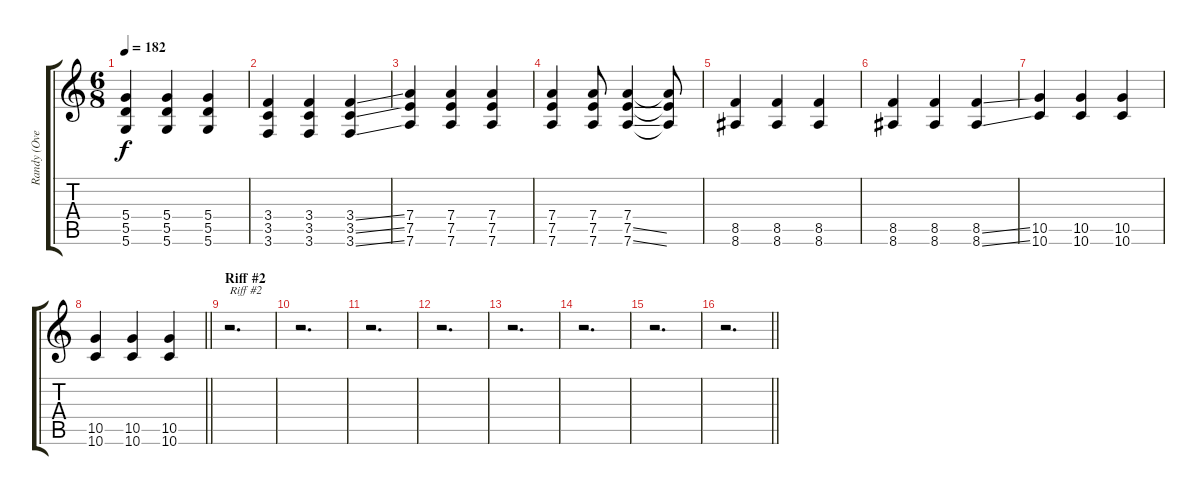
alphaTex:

\track ("Randy (Overdriven Guitar)" "Randy (Ove") {instrument overdrivenguitar}
\staff {score tabs}
\tuning (E4 B3 G3 D3 A2 D2) {hide}
\ts (6 8)
\tempo 182
\clef g2
\ks c
(5.4 5.5 5.6).4{dy f} (5.4 5.5 5.6).4 (5.4 5.5 5.6).4 |
(3.4 3.5 3.6).4 (3.4 3.5 3.6).4 (3.4{ss} 3.5{ss} 3.6{ss}).4 |
(7.4 7.5 7.6).4 (7.4 7.5 7.6).4 (7.4 7.5 7.6).4 |
(7.4 7.5 7.6).4 (7.4 7.5 7.6).8 (7.4 7.5{ss} 7.6{ss}).4 (7.4{t} 7.5{t} 7.6{t}).8 |
(8.5 8.6).4 (8.5 8.6).4 (8.5 8.6).4 |
(8.5 8.6).4 (8.5 8.6).4 (8.5{ss} 8.6{ss}).4 |
(10.5 10.6).4 (10.5 10.6).4 (10.5 10.6).4 |
\barLineRight lightlight
(10.5 10.6).4 (10.5 10.6).4 (10.5 10.6).4 |
\section ("" "Riff #2")
r.2{d txt "Riff #2"} |
r.2{d} |
r.2{d} |
r.2{d} |
r.2{d} |
r.2{d} |
r.2{d} |
\barLineRight lightlight
r.2{d}
